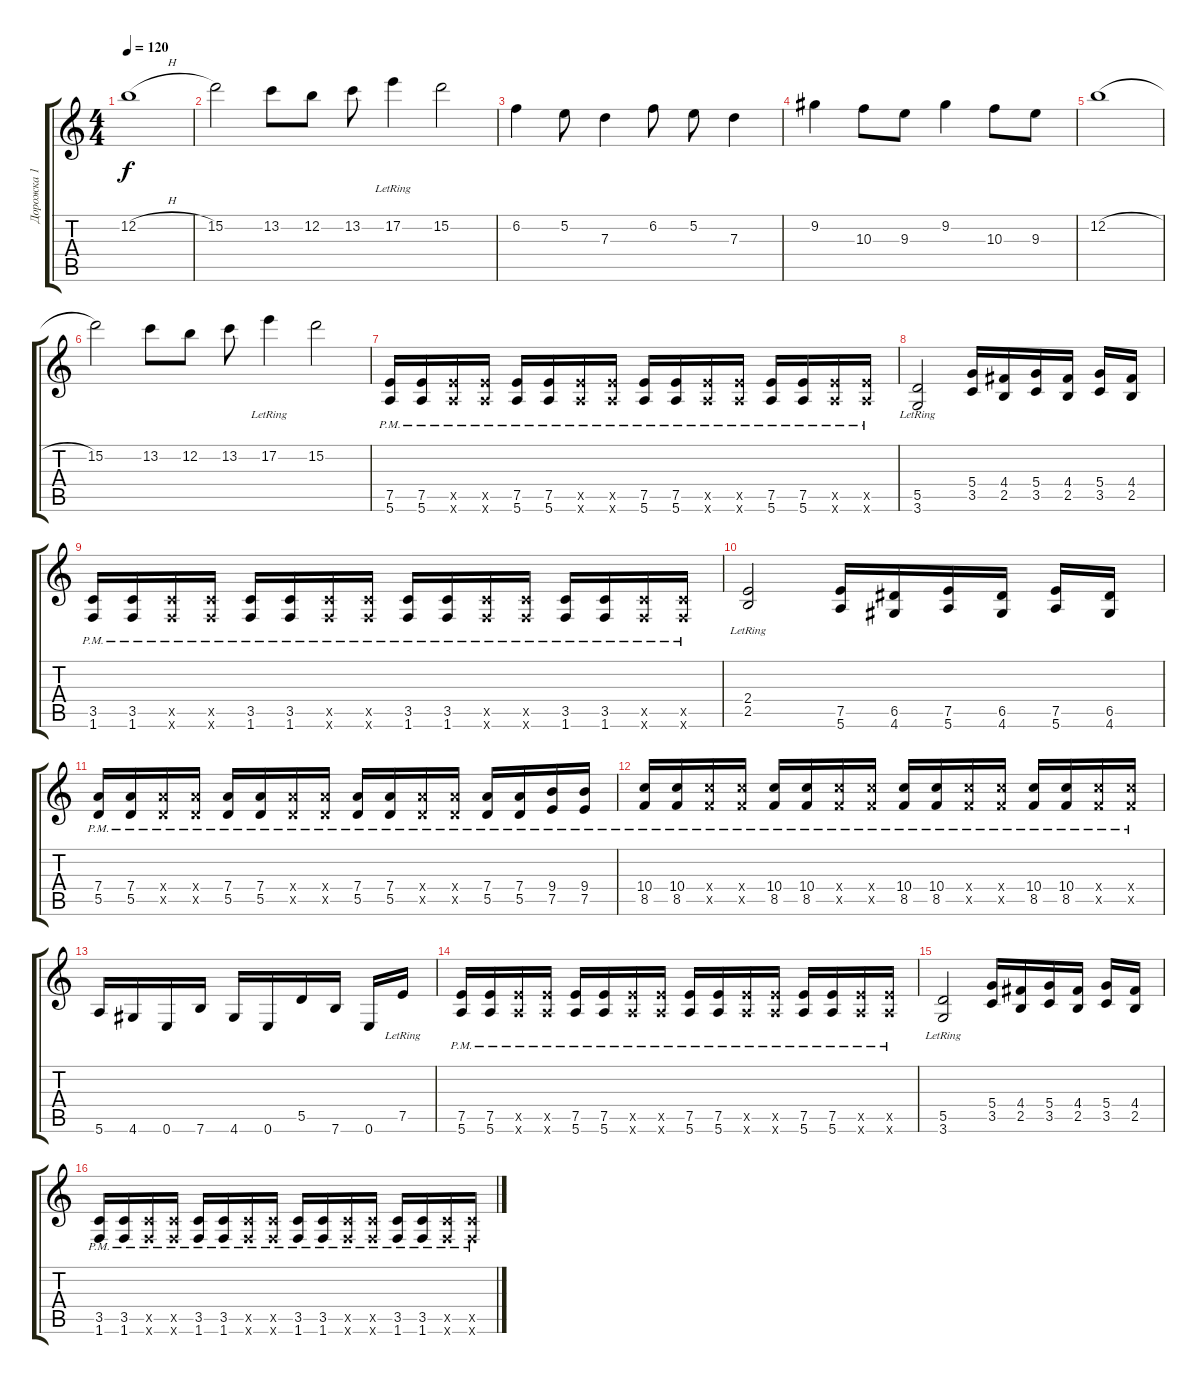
\track ("Дорожка 1" "Дорожка 1") {instrument distortionguitar}
\staff {score tabs}
\tuning (E4 B3 G3 D3 A2 E2) {hide}
\ts (4 4)
\tempo 120
\clef g2
\ks c
12.2{h}.1{dy f} |
15.2.2 13.2.8 12.2.8 13.2.8 17.2{lr}.4 15.2.2 |
6.2.4 5.2.8 7.3.4 6.2.8 5.2.8 7.3.4 |
9.2.4 10.3.8 9.3.8 9.2.4 10.3.8 9.3.8 |
12.2{h}.1 |
15.2.2 13.2.8 12.2.8 13.2.8 17.2{lr}.4 15.2.2 |
(7.5{pm} 5.6).16 (7.5{pm} 5.6).16 (7.5{pm x} 5.6{x}).16 (7.5{pm x} 5.6{x}).16 (7.5{pm} 5.6).16 (7.5{pm} 5.6).16 (7.5{pm x} 5.6{x}).16 (7.5{pm x} 5.6{x}).16 (7.5{pm} 5.6).16 (7.5{pm} 5.6).16 (7.5{pm x} 5.6{x}).16 (7.5{pm x} 5.6{x}).16 (7.5{pm} 5.6).16 (7.5{pm} 5.6).16 (7.5{pm x} 5.6{x}).16 (7.5{pm x} 5.6{x}).16 |
(5.5{lr} 3.6).2 (5.4 3.5).16 (4.4 2.5).16 (5.4 3.5).16 (4.4 2.5).16 (5.4 3.5).16 (4.4 2.5).16 |
(3.5{pm} 1.6).16 (3.5{pm} 1.6).16 (3.5{pm x} 1.6{x}).16 (3.5{pm x} 1.6{x}).16 (3.5{pm} 1.6).16 (3.5{pm} 1.6).16 (3.5{pm x} 1.6{x}).16 (3.5{pm x} 1.6{x}).16 (3.5{pm} 1.6).16 (3.5{pm} 1.6).16 (3.5{pm x} 1.6{x}).16 (3.5{pm x} 1.6{x}).16 (3.5{pm} 1.6).16 (3.5{pm} 1.6).16 (3.5{pm x} 1.6{x}).16 (3.5{pm x} 1.6{x}).16 |
(2.4{lr} 2.5).2 (7.5 5.6).16 (6.5 4.6).16 (7.5 5.6).16 (6.5 4.6).16 (7.5 5.6).16 (6.5 4.6).16 |
(7.4{pm} 5.5).16 (7.4 5.5{pm}).16 (7.4{x} 5.5{pm x}).16 (7.4{x} 5.5{pm x}).16 (7.4 5.5{pm}).16 (7.4 5.5{pm}).16 (7.4{x} 5.5{pm x}).16 (7.4{x} 5.5{pm x}).16 (7.4 5.5{pm}).16 (7.4 5.5{pm}).16 (7.4{x} 5.5{pm x}).16 (7.4{x} 5.5{pm x}).16 (7.4 5.5{pm}).16 (7.4 5.5{pm}).16 (9.4 7.5{pm}).16 (9.4 7.5{pm}).16 |
(10.4 8.5{pm}).16 (10.4 8.5{pm}).16 (10.4{x} 8.5{pm x}).16 (10.4{x} 8.5{pm x}).16 (10.4 8.5{pm}).16 (10.4 8.5{pm}).16 (10.4{x} 8.5{pm x}).16 (10.4{x} 8.5{pm x}).16 (10.4 8.5{pm}).16 (10.4 8.5{pm}).16 (10.4{x} 8.5{pm x}).16 (10.4{x} 8.5{pm x}).16 (10.4 8.5{pm}).16 (10.4 8.5{pm}).16 (10.4{x} 8.5{pm x}).16 (10.4{x} 8.5{pm x}).16 |
5.6.16 4.6.16 0.6.16 7.6.16 4.6.16 0.6.16 5.5.16 7.6.16 0.6.16 7.5{lr}.16 |
(7.5{pm} 5.6).16 (7.5{pm} 5.6).16 (7.5{pm x} 5.6{x}).16 (7.5{pm x} 5.6{x}).16 (7.5{pm} 5.6).16 (7.5{pm} 5.6).16 (7.5{pm x} 5.6{x}).16 (7.5{pm x} 5.6{x}).16 (7.5{pm} 5.6).16 (7.5{pm} 5.6).16 (7.5{pm x} 5.6{x}).16 (7.5{pm x} 5.6{x}).16 (7.5{pm} 5.6).16 (7.5{pm} 5.6).16 (7.5{pm x} 5.6{x}).16 (7.5{pm x} 5.6{x}).16 |
(5.5{lr} 3.6).2 (5.4 3.5).16 (4.4 2.5).16 (5.4 3.5).16 (4.4 2.5).16 (5.4 3.5).16 (4.4 2.5).16 |
(3.5{pm} 1.6).16 (3.5{pm} 1.6).16 (3.5{pm x} 1.6{x}).16 (3.5{pm x} 1.6{x}).16 (3.5{pm} 1.6).16 (3.5{pm} 1.6).16 (3.5{pm x} 1.6{x}).16 (3.5{pm x} 1.6{x}).16 (3.5{pm} 1.6).16 (3.5{pm} 1.6).16 (3.5{pm x} 1.6{x}).16 (3.5{pm x} 1.6{x}).16 (3.5{pm} 1.6).16 (3.5{pm} 1.6).16 (3.5{pm x} 1.6{x}).16 (3.5{pm x} 1.6{x}).16
